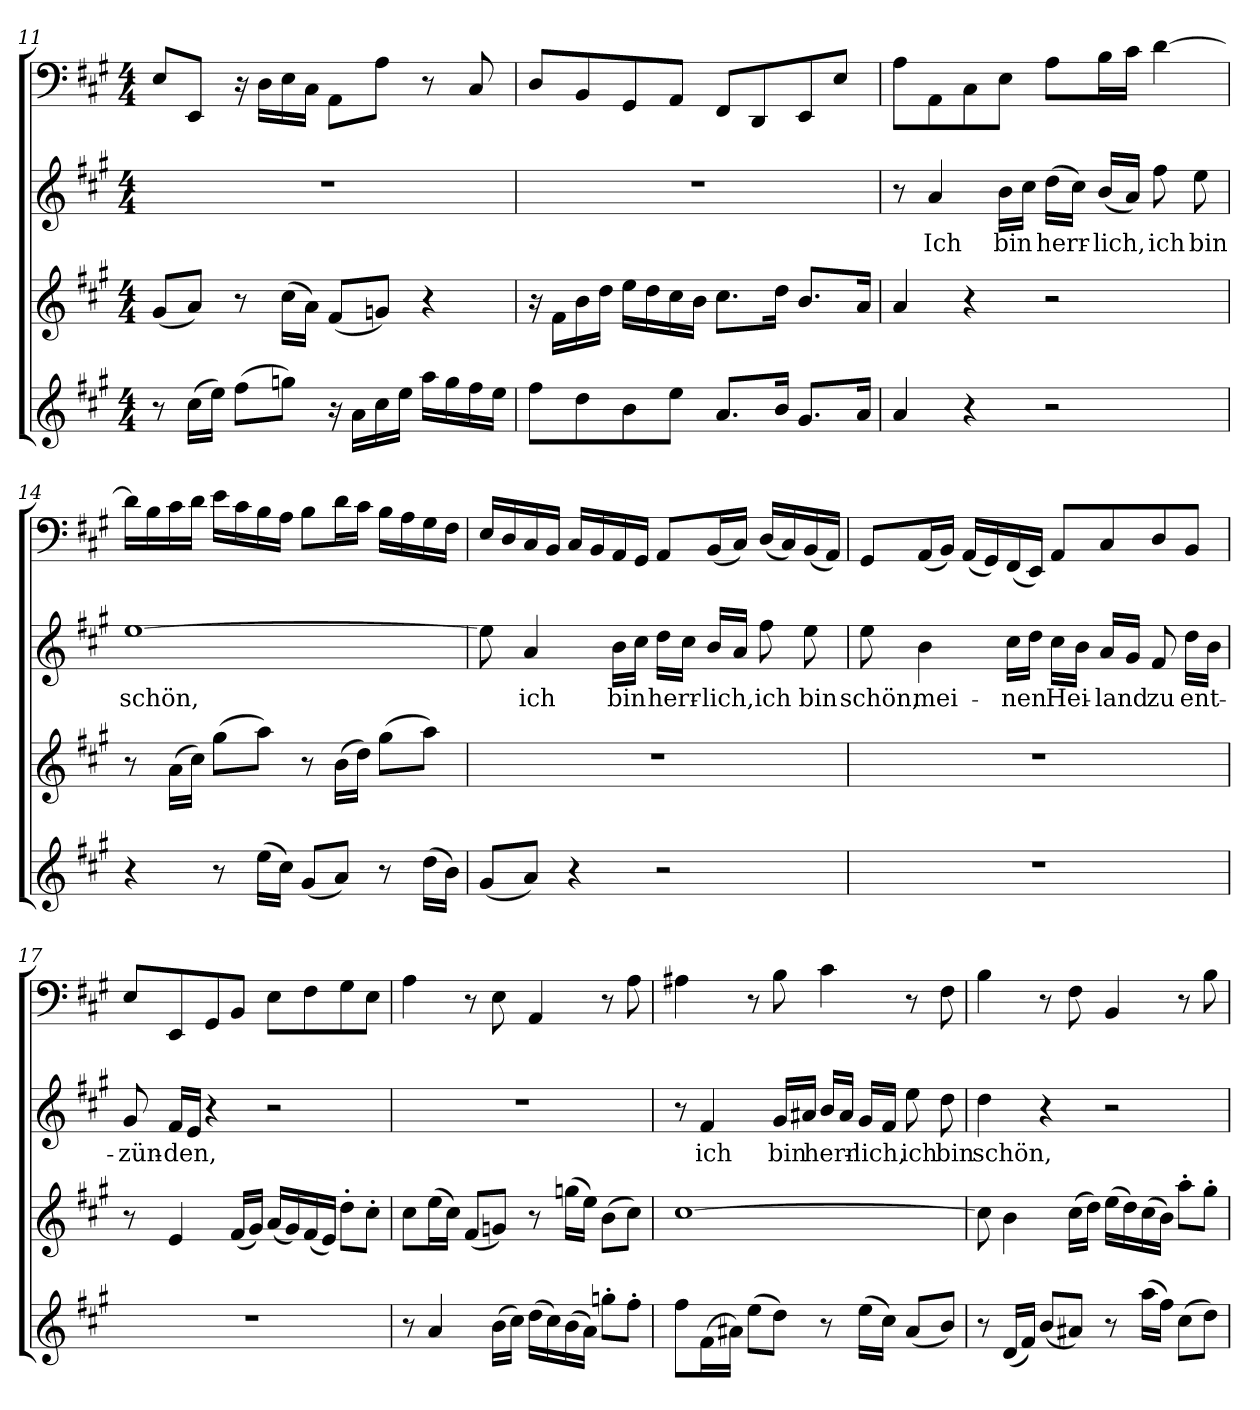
**kern	**kern	**kern	**text	**kern
*part4	*part3	*part2	*part2	*part1
*staff4	*staff3	*staff2	*staff2	*staff1
*clefG2	*clefG2	*clefG2	*	*clefF4
*k[f#c#g#]	*k[f#c#g#]	*k[f#c#g#]	*	*k[f#c#g#]
*A:	*A:	*A:	*	*A:
*M4/4	*M4/4	*M4/4	*	*M4/4
=11	=11	=11	=11	=11
8r	(8g#/L	1r	.	8E/L
(16cc#\LL	8a/J)	.	.	8EE/J
16ee\JJ)	.	.	.	.
(8ff#\L	8r	.	.	16r
.	.	.	.	16D\LL
8ggn\J)	(16cc#\LL	.	.	16E\
.	16a\JJ)	.	.	16C#\JJ
16r	(8f#/L	.	.	8AA\L
16a\LL	.	.	.	.
16cc#\	8gn/J)	.	.	8A\J
16ee\JJ	.	.	.	.
16aa\LL	4r	.	.	8r
16gg\	.	.	.	.
16ff#\	.	.	.	8C#/
16ee\JJ	.	.	.	.
=12	=12	=12	=12	=12
8ff#\L	16r	1r	.	8D/L
.	16f#\LL	.	.	.
8dd\	16b\	.	.	8BB/
.	16dd\JJ	.	.	.
8b\	16ee\LL	.	.	8GG#/
.	16dd\	.	.	.
8ee\J	16cc#\	.	.	8AA/J
.	16b\JJ	.	.	.
8.a/L	8.cc#\L	.	.	8FF#/L
.	.	.	.	8DD/
16b/Jk	16dd\Jk	.	.	.
8.g#/L	8.b/L	.	.	8EE/
.	.	.	.	8E/J
16a/Jk	16a/Jk	.	.	.
=13	=13	=13	=13	=13
4a/	4a/	8r	.	8A\L
.	.	4a/	Ich	8AA\
4r	4r	.	.	8C#\
.	.	16b\LL	bin	8E\J
.	.	16cc#\JJ	.	.
2r	2r	(16dd\LL	herr-	8A\L
.	.	16cc#\JJ)	.	.
.	.	(16b/LL	-lich,	16B\L
.	.	16a/JJ)	.	16c#\JJ
.	.	8ff#\	ich	[4d\
.	.	8ee\	bin	.
=14	=14	=14	=14	=14
4r	8r	[1ee\	schön,	16d\LL]
.	.	.	.	16B\
.	(16a\LL	.	.	16c#\
.	16cc#\JJ)	.	.	16d\JJ
8r	(8gg#\L	.	.	16e\LL
.	.	.	.	16c#\
(16ee\LL	8aa\J)	.	.	16B\
16cc#\JJ)	.	.	.	16A\JJ
(8g#/L	8r	.	.	8B\L
8a/J)	(16b\LL	.	.	16d\L
.	16dd\JJ)	.	.	16c#\JJ
8r	(8gg#\L	.	.	16B\LL
.	.	.	.	16A\
(16dd\LL	8aa\J)	.	.	16G#\
16b\JJ)	.	.	.	16F#\JJ
=15	=15	=15	=15	=15
(8g#/L	1r	8ee\]	.	16E/LL
.	.	.	.	16D/
8a/J)	.	4a/	ich	16C#/
.	.	.	.	16BB/JJ
4r	.	.	.	16C#/LL
.	.	.	.	16BB/
.	.	16b\LL	bin	16AA/
.	.	16cc#\JJ	.	16GG#/JJ
2r	.	16dd\LL	herr-	8AA/L
.	.	16cc#\JJ	.	.
.	.	16b/LL	-lich,	(16BB/L
.	.	16a/JJ	.	16C#/JJ)
.	.	8ff#\	ich	(16D/LL
.	.	.	.	16C#/)
.	.	8ee\	bin	(16BB/
.	.	.	.	16AA/JJ)
=16	=16	=16	=16	=16
1r	1r	8ee\	schön,	8GG#/L
.	.	4b\	mei-	(16AA/L
.	.	.	.	16BB/JJ)
.	.	.	.	(16AA/LL
.	.	.	.	16GG#/)
.	.	16cc#\LL	-nen	(16FF#/
.	.	16dd\JJ	.	16EE/JJ)
.	.	16cc#\LL	Hei-	8AA/L
.	.	16b\JJ	.	.
.	.	16a/LL	-land	8C#/
.	.	16g#/JJ	.	.
.	.	8f#/	zu	8D/
.	.	16dd\LL	ent-	8BB/J
.	.	16b\JJ	.	.
=17	=17	=17	=17	=17
1r	8r	8g#/	-zün-	8E/L
.	4e/	16f#/LL	-den,	8EE/
.	.	16e/JJ	.	.
.	.	4r	.	8GG#/
.	(16f#/LL	.	.	8BB/J
.	16g#/JJ)	.	.	.
.	(16a/LL	2r	.	8E\L
.	16g#/)	.	.	.
.	(16f#/	.	.	8F#\
.	16e/JJ)	.	.	.
.	8dd'\L	.	.	8G#\
.	8cc#'\J	.	.	8E\J
=18	=18	=18	=18	=18
8r	8cc#\L	1r	.	4A\
4a/	(16ee\L	.	.	.
.	16cc#\JJ)	.	.	.
.	(8f#/L	.	.	8r
(16b\LL	8gn/J)	.	.	8E\
16cc#\JJ)	.	.	.	.
(16dd\LL	8r	.	.	4AA/
16cc#\)	.	.	.	.
(16b\	(16ggn\LL	.	.	.
16a\JJ)	16ee\JJ)	.	.	.
8ggn'\L	(8b\L	.	.	8r
8ff#'\J	8cc#\J)	.	.	8A\
=19	=19	=19	=19	=19
8ff#\L	[1cc#\	8r	.	4A#X\
(16f#\L	.	4f#/	ich	.
16a#X\JJ)	.	.	.	.
(8ee\L	.	.	.	8r
8dd\J)	.	16g#/LL	bin	8B\
.	.	16a#X/JJ	.	.
8r	.	16b/LL	herr-	4c#\
.	.	16a#/JJ	.	.
(16ee\LL	.	16g#/LL	-lich,	.
16cc#\JJ)	.	16f#/JJ	.	.
(8a#/L	.	8ee\	ich	8r
8b/J)	.	8dd\	bin	8F#\
=20	=20	=20	=20	=20
8r	8cc#\]	4dd\	schön,	4B\
(16d/LL	4b\	.	.	.
16f#/JJ)	.	.	.	.
(8b/L	.	4r	.	8r
8a#X/J)	(16cc#\LL	.	.	8F#\
.	16dd\JJ)	.	.	.
8r	(16ee\LL	2r	.	4BB/
.	16dd\)	.	.	.
(16aa\LL	(16cc#\	.	.	.
16ff#\JJ)	16b\JJ)	.	.	.
(8cc#\L	8aa'\L	.	.	8r
8dd\J)	8gg#'\J	.	.	8B\
=	=	=	=	=
*-	*-	*-	*-	*-
